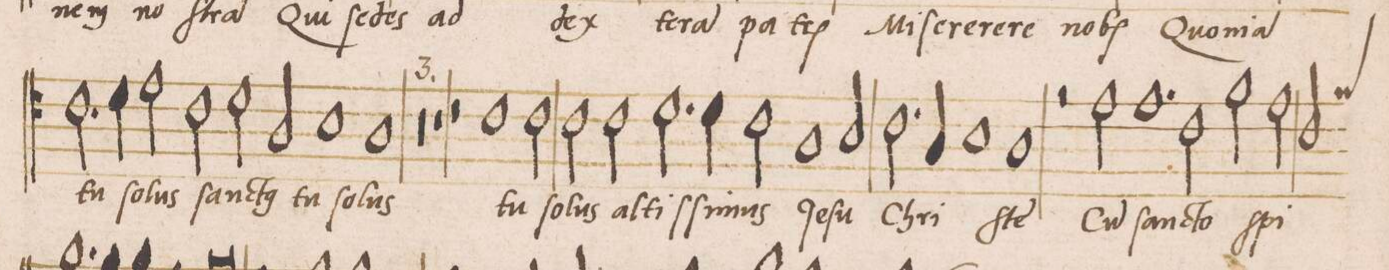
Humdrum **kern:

**kern	**text
*I"ALTVS	*
*clefC4	*
*k[]	*
*met(C|)	*
*M2/1	*
2.c\	tu
4d\	ſo-
2e\	-lus
2c\	ſan-
=65-	=65-
2d\	-ct(us)
2A/	tu
1B	ſo-
=66-	=66-
1A	-lus
0r	.
=67-	=67-
1r	.
=68-	=68-
2r	.
1c	tu
2c\	ſo-
=69-	=69-
2c\	-lus
2c\	al-
2.d\	-tiſ-
4d\	-ſi-
=70-	=70-
2c\	-mus
1A	Je-
2B/	-ſu
=71-	=71-
2.c\	Chri-
4A/	.
1B	.
=72-	=72-
1A	-ſte
2r	.
2e\	Cu(m)
=73-	=73-
1.e	San-
2c\	-cto
=74-	=74-
2f\	Spi-
2e\	.
*custos:f	*
2c/	.
*-	*-
